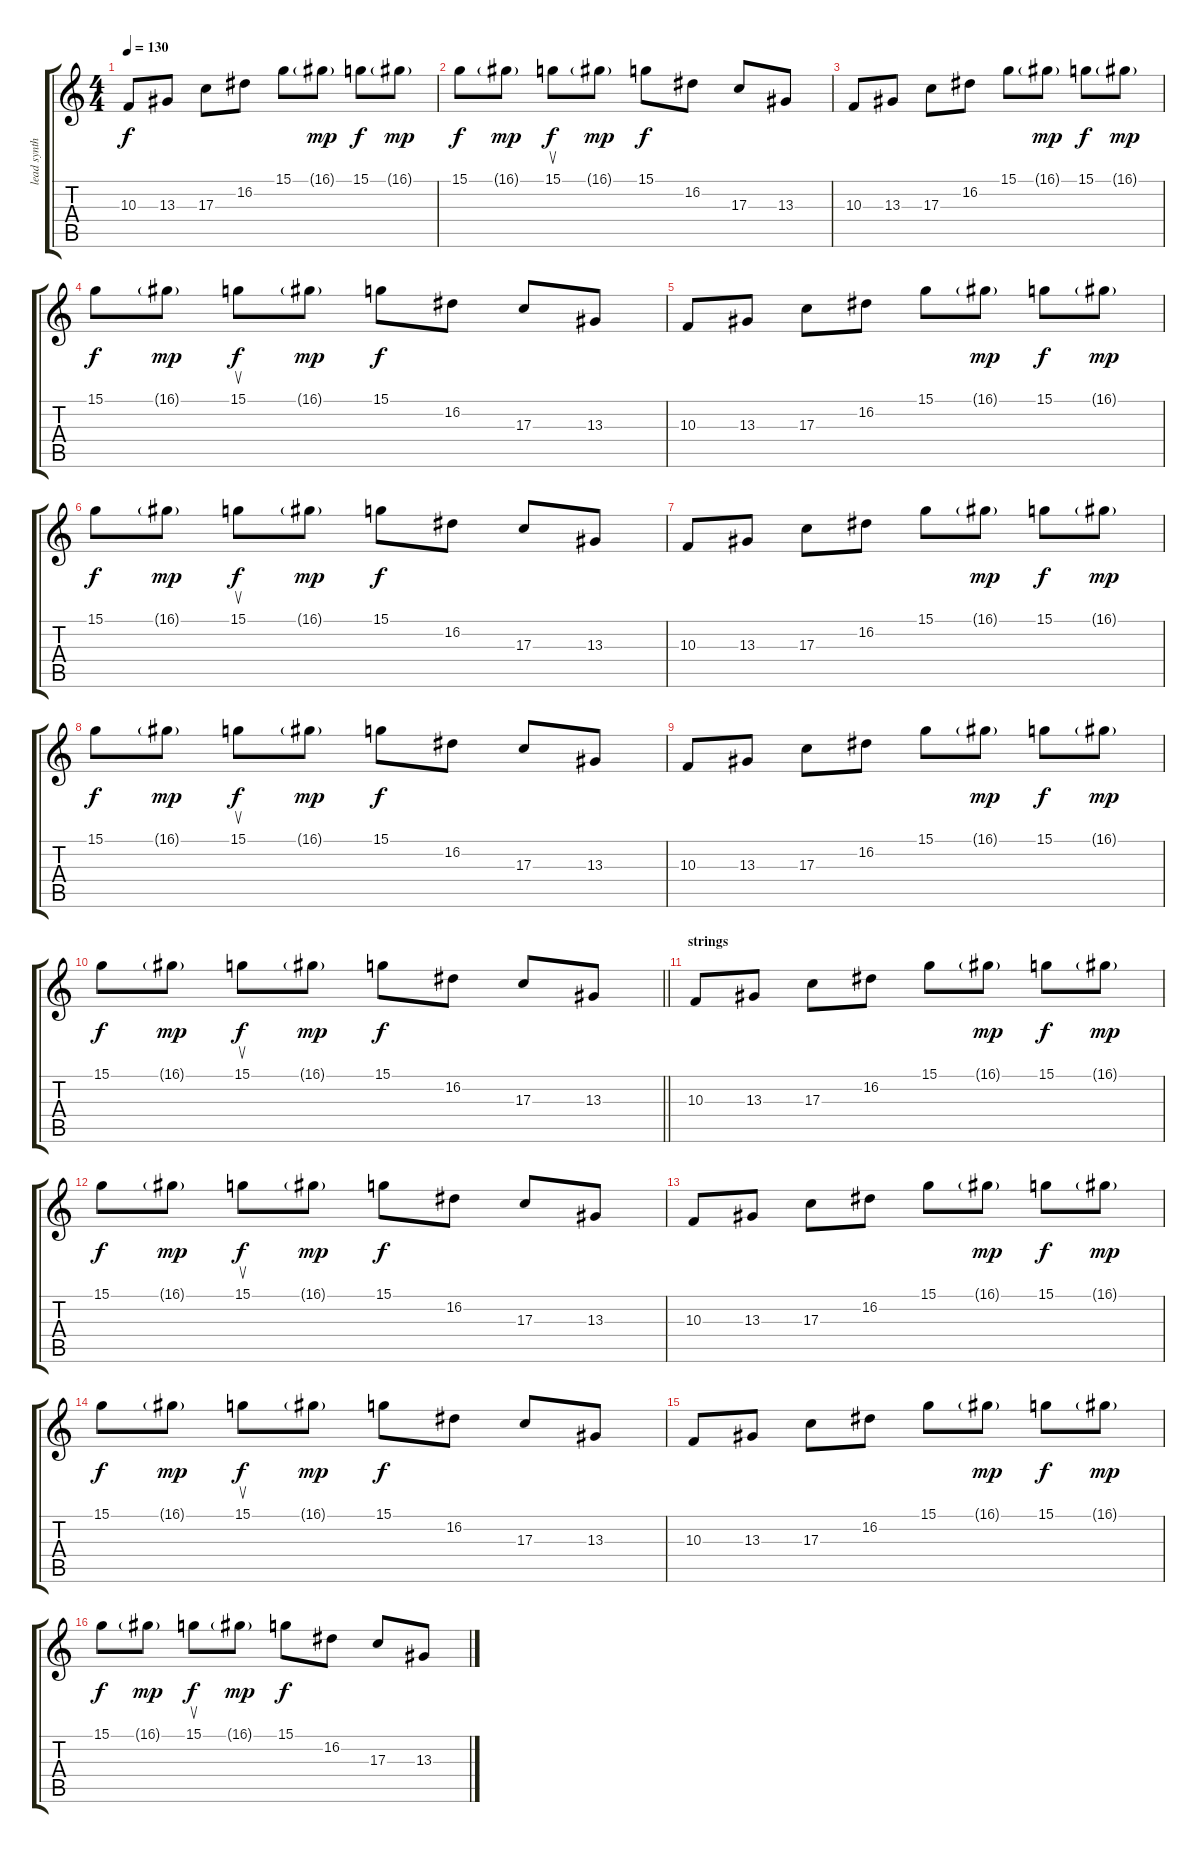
\track ("lead synth" "lead synth") {instrument lead8bassandlead}
\staff {score tabs}
\tuning (E4 B3 G3 D3 A2 E2) {hide}
\ts (4 4)
\tempo 130
\clef g2
\ks c
10.3.8{dy f balance 0 instrument tremolostrings} 13.3.8 17.3.8 16.2.8 15.1.8 16.1{g}.8{dy mp} 15.1.8{dy f} 16.1{g}.8{dy mp} |
15.1.8{dy f} 16.1{g}.8{dy mp} 15.1.8{su dy f} 16.1{g}.8{dy mp} 15.1.8{dy f} 16.2.8 17.3.8 13.3.8 |
10.3.8{balance 0 instrument tremolostrings} 13.3.8 17.3.8 16.2.8 15.1.8 16.1{g}.8{dy mp} 15.1.8{dy f} 16.1{g}.8{dy mp} |
15.1.8{dy f} 16.1{g}.8{dy mp} 15.1.8{su dy f} 16.1{g}.8{dy mp} 15.1.8{dy f} 16.2.8 17.3.8 13.3.8 |
10.3.8{balance 0 instrument tremolostrings} 13.3.8 17.3.8 16.2.8 15.1.8 16.1{g}.8{dy mp} 15.1.8{dy f} 16.1{g}.8{dy mp} |
15.1.8{dy f} 16.1{g}.8{dy mp} 15.1.8{su dy f} 16.1{g}.8{dy mp} 15.1.8{dy f} 16.2.8 17.3.8 13.3.8 |
10.3.8{balance 0 instrument tremolostrings} 13.3.8 17.3.8 16.2.8 15.1.8 16.1{g}.8{dy mp} 15.1.8{dy f} 16.1{g}.8{dy mp} |
15.1.8{dy f} 16.1{g}.8{dy mp} 15.1.8{su dy f} 16.1{g}.8{dy mp} 15.1.8{dy f} 16.2.8 17.3.8 13.3.8 |
10.3.8{balance 0 instrument tremolostrings} 13.3.8 17.3.8 16.2.8 15.1.8 16.1{g}.8{dy mp} 15.1.8{dy f} 16.1{g}.8{dy mp} |
\barLineRight lightlight
15.1.8{dy f} 16.1{g}.8{dy mp} 15.1.8{su dy f} 16.1{g}.8{dy mp} 15.1.8{dy f} 16.2.8 17.3.8 13.3.8 |
\section ("" "strings")
10.3.8{balance 0 instrument tremolostrings} 13.3.8 17.3.8 16.2.8 15.1.8 16.1{g}.8{dy mp} 15.1.8{dy f} 16.1{g}.8{dy mp} |
15.1.8{dy f} 16.1{g}.8{dy mp} 15.1.8{su dy f} 16.1{g}.8{dy mp} 15.1.8{dy f} 16.2.8 17.3.8 13.3.8 |
10.3.8{balance 0 instrument tremolostrings} 13.3.8 17.3.8 16.2.8 15.1.8 16.1{g}.8{dy mp} 15.1.8{dy f} 16.1{g}.8{dy mp} |
15.1.8{dy f} 16.1{g}.8{dy mp} 15.1.8{su dy f} 16.1{g}.8{dy mp} 15.1.8{dy f} 16.2.8 17.3.8 13.3.8 |
10.3.8{balance 0 instrument tremolostrings} 13.3.8 17.3.8 16.2.8 15.1.8 16.1{g}.8{dy mp} 15.1.8{dy f} 16.1{g}.8{dy mp} |
15.1.8{dy f} 16.1{g}.8{dy mp} 15.1.8{su dy f} 16.1{g}.8{dy mp} 15.1.8{dy f} 16.2.8 17.3.8 13.3.8
